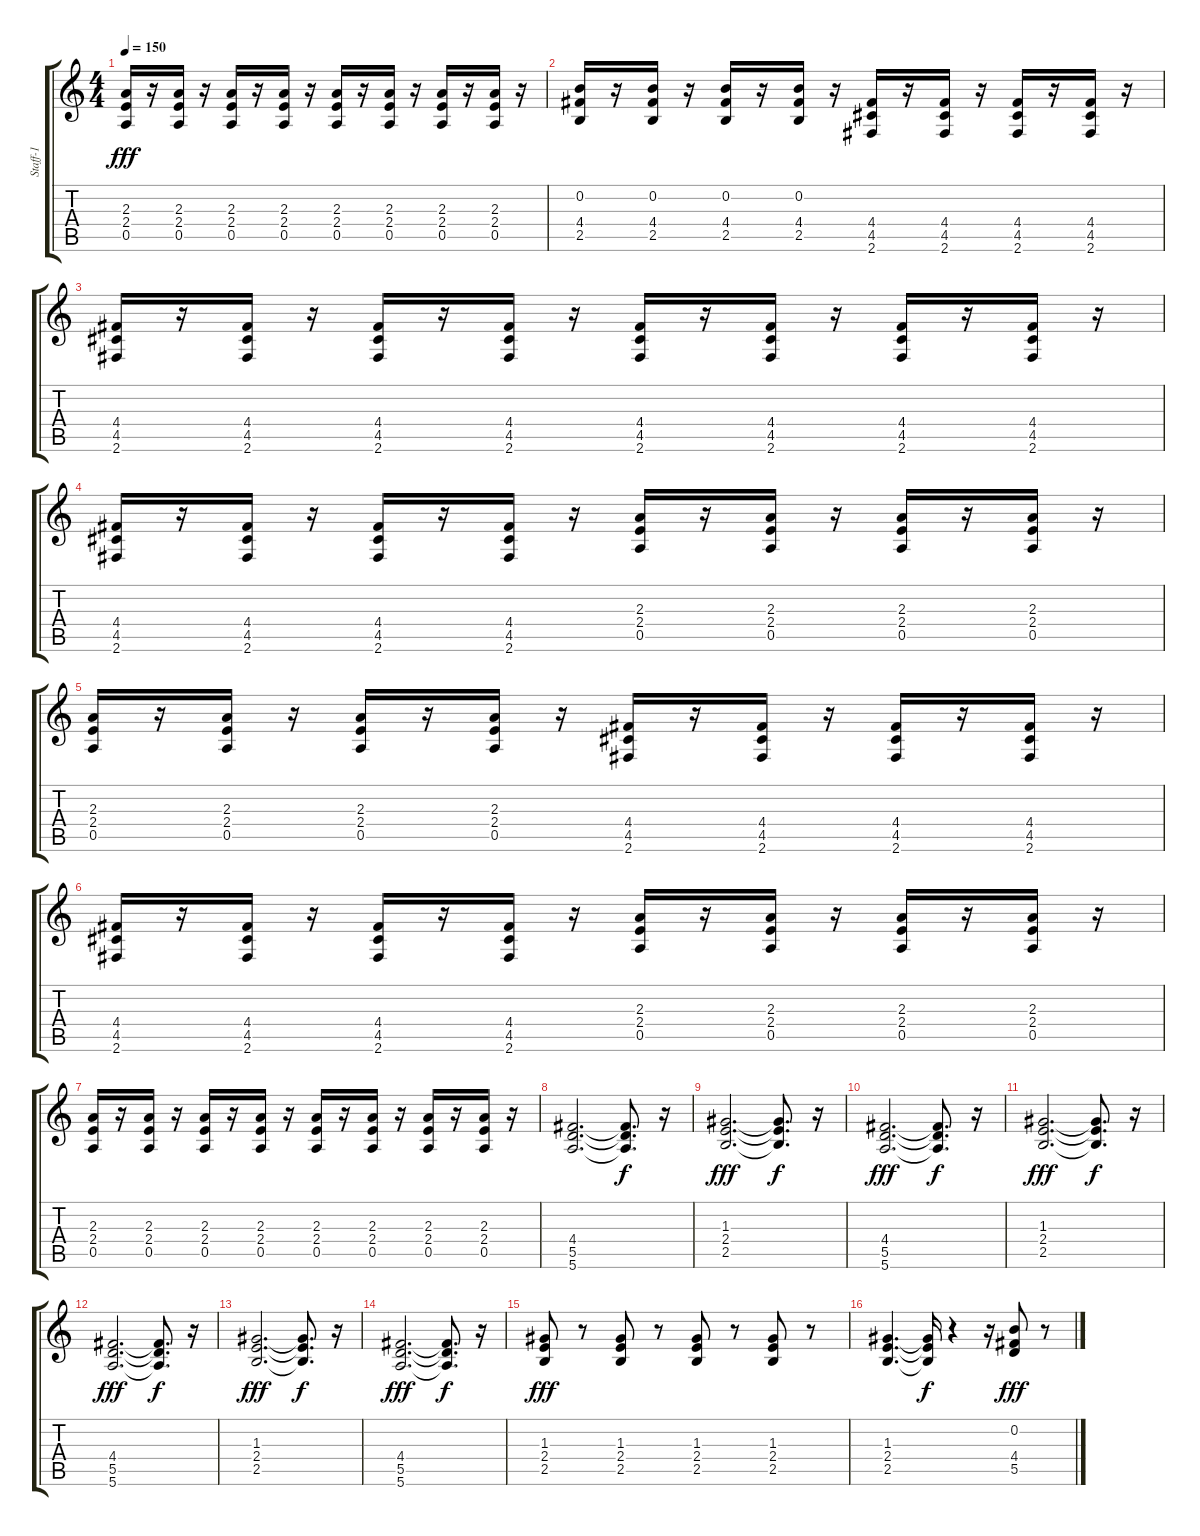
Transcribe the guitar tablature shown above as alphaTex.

\track ("Staff-1" "Staff-1") {instrument overdrivenguitar}
\staff {score tabs}
\tuning (E4 B3 G3 D3 A2 E2) {hide}
\ts (4 4)
\tempo 150
\clef g2
\ks c
(2.3 2.4 0.5).16{dy fff} r.16 (2.3 2.4 0.5).16 r.16 (2.3 2.4 0.5).16 r.16 (2.3 2.4 0.5).16 r.16 (2.3 2.4 0.5).16 r.16 (2.3 2.4 0.5).16 r.16 (2.3 2.4 0.5).16 r.16 (2.3 2.4 0.5).16 r.16 |
(0.2 4.4 2.5).16 r.16 (0.2 4.4 2.5).16 r.16 (0.2 4.4 2.5).16 r.16 (0.2 4.4 2.5).16 r.16 (4.4 4.5 2.6).16 r.16 (4.4 4.5 2.6).16 r.16 (4.4 4.5 2.6).16 r.16 (4.4 4.5 2.6).16 r.16 |
(4.4 4.5 2.6).16 r.16 (4.4 4.5 2.6).16 r.16 (4.4 4.5 2.6).16 r.16 (4.4 4.5 2.6).16 r.16 (4.4 4.5 2.6).16 r.16 (4.4 4.5 2.6).16 r.16 (4.4 4.5 2.6).16 r.16 (4.4 4.5 2.6).16 r.16 |
(4.4 4.5 2.6).16 r.16 (4.4 4.5 2.6).16 r.16 (4.4 4.5 2.6).16 r.16 (4.4 4.5 2.6).16 r.16 (2.3 2.4 0.5).16 r.16 (2.3 2.4 0.5).16 r.16 (2.3 2.4 0.5).16 r.16 (2.3 2.4 0.5).16 r.16 |
(2.3 2.4 0.5).16 r.16 (2.3 2.4 0.5).16 r.16 (2.3 2.4 0.5).16 r.16 (2.3 2.4 0.5).16 r.16 (4.4 4.5 2.6).16 r.16 (4.4 4.5 2.6).16 r.16 (4.4 4.5 2.6).16 r.16 (4.4 4.5 2.6).16 r.16 |
(4.4 4.5 2.6).16 r.16 (4.4 4.5 2.6).16 r.16 (4.4 4.5 2.6).16 r.16 (4.4 4.5 2.6).16 r.16 (2.3 2.4 0.5).16 r.16 (2.3 2.4 0.5).16 r.16 (2.3 2.4 0.5).16 r.16 (2.3 2.4 0.5).16 r.16 |
(2.3 2.4 0.5).16 r.16 (2.3 2.4 0.5).16 r.16 (2.3 2.4 0.5).16 r.16 (2.3 2.4 0.5).16 r.16 (2.3 2.4 0.5).16 r.16 (2.3 2.4 0.5).16 r.16 (2.3 2.4 0.5).16 r.16 (2.3 2.4 0.5).16 r.16 |
(4.4 5.5 5.6).2{d} (4.4{t} 5.5{t} 5.6{t}).8{d dy f} r.16 |
(1.3 2.4 2.5).2{d dy fff} (1.3{t} 2.4{t} 2.5{t}).8{d dy f} r.16 |
(4.4 5.5 5.6).2{d dy fff} (4.4{t} 5.5{t} 5.6{t}).8{d dy f} r.16 |
(1.3 2.4 2.5).2{d dy fff} (1.3{t} 2.4{t} 2.5{t}).8{d dy f} r.16 |
(4.4 5.5 5.6).2{d dy fff} (4.4{t} 5.5{t} 5.6{t}).8{d dy f} r.16 |
(1.3 2.4 2.5).2{d dy fff} (1.3{t} 2.4{t} 2.5{t}).8{d dy f} r.16 |
(4.4 5.5 5.6).2{d dy fff} (4.4{t} 5.5{t} 5.6{t}).8{d dy f} r.16 |
(1.3 2.4 2.5).8{dy fff} r.8 (1.3 2.4 2.5).8 r.8 (1.3 2.4 2.5).8 r.8 (1.3 2.4 2.5).8 r.8 |
(1.3 2.4 2.5).4{d} (1.3{t} 2.4{t} 2.5{t}).16{dy f} r.4 r.16 (0.2 4.4 5.5).8{dy fff} r.8
